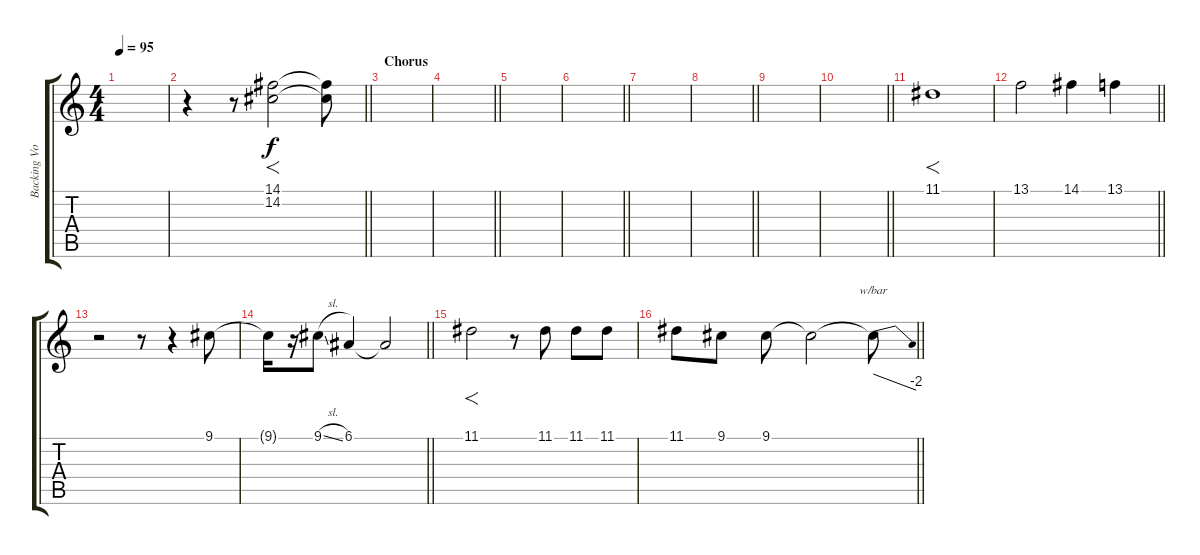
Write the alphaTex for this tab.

\track ("Backing Vocals" "Backing Vo") {instrument sopranosax}
\staff {score tabs}
\tuning (E4 B3 G3 D3 A2 E2) {hide}
\ts (4 4)
\tempo 95
\clef g2
\ks c
|
\barLineRight lightlight
r.4 r.8 (14.1 14.2).2{f} (14.1{t} 14.2{t}).8 |
\section ("" "Chorus")
|
\barLineRight lightlight
|
|
\barLineRight lightlight
|
|
\barLineRight lightlight
|
|
\barLineRight lightlight
|
11.1.1{f} |
\barLineRight lightlight
13.1.2 14.1.4 13.1.4 |
r.2 r.8 r.4 9.1.8 |
\barLineRight lightlight
9.1{t}.16 r.16 9.1{sl}.8 6.1.4 6.1{t}.2 |
11.1.2{f} r.8 11.1.8 11.1.8 11.1.8 |
\barLineRight lightlight
11.1.8 9.1.8 9.1.8 9.1{t}.2 9.1{t}.8{tbe (dive default 0 0 60 -8)}
